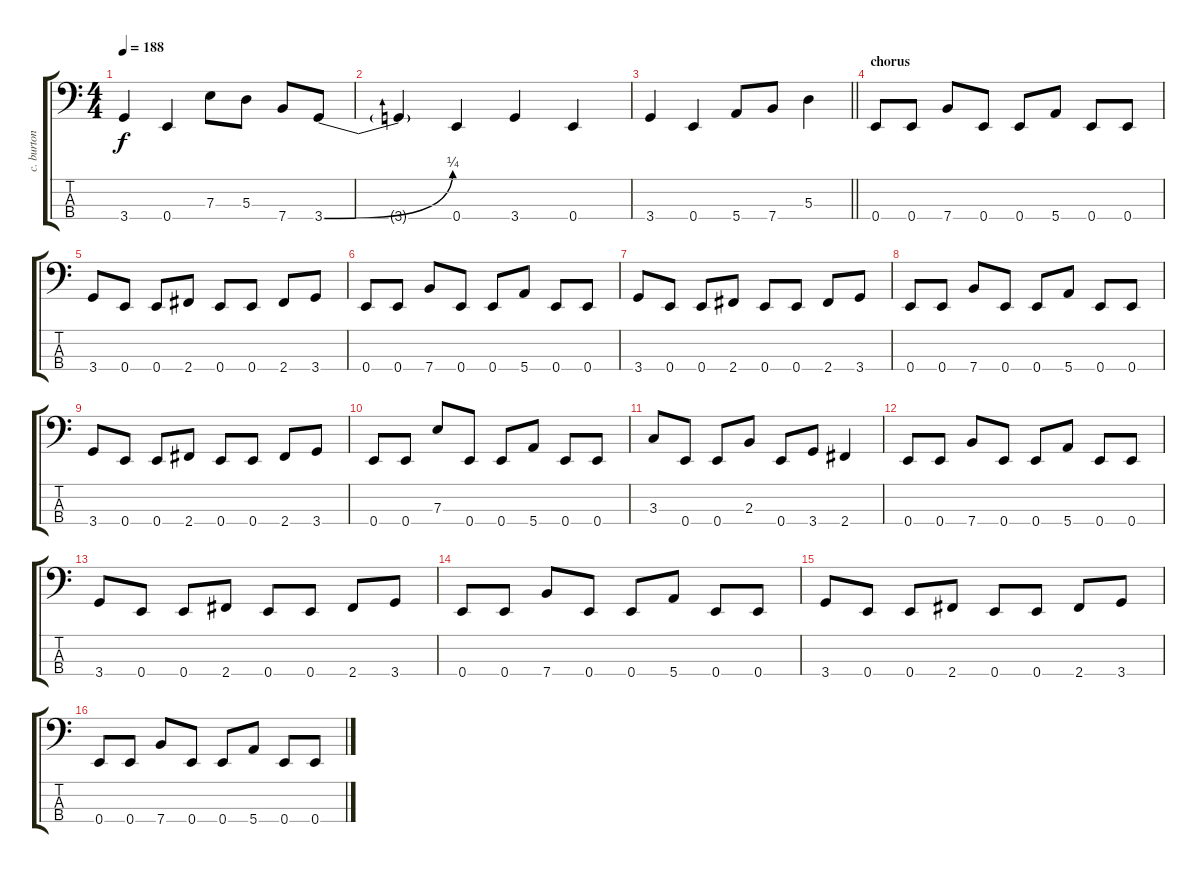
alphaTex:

\track ("c. burton - bass" "c. burton ") {instrument electricbassfinger}
\staff {score tabs}
\tuning (G2 D2 A1 E1) {hide}
\ts (4 4)
\tempo 188
\clef f4
\ks c
3.4.4{dy f} 0.4.4 7.3.8 5.3.8 7.4.8 3.4{be (bend 0 0 60 1)}.8 |
3.4{t}.4 0.4.4 3.4.4 0.4.4 |
\barLineRight lightlight
3.4.4 0.4.4 5.4.8 7.4.8 5.3.4 |
\section ("" "chorus")
0.4.8 0.4.8 7.4.8 0.4.8 0.4.8 5.4.8 0.4.8 0.4.8 |
3.4.8 0.4.8 0.4.8 2.4.8 0.4.8 0.4.8 2.4.8 3.4.8 |
0.4.8 0.4.8 7.4.8 0.4.8 0.4.8 5.4.8 0.4.8 0.4.8 |
3.4.8 0.4.8 0.4.8 2.4.8 0.4.8 0.4.8 2.4.8 3.4.8 |
0.4.8 0.4.8 7.4.8 0.4.8 0.4.8 5.4.8 0.4.8 0.4.8 |
3.4.8 0.4.8 0.4.8 2.4.8 0.4.8 0.4.8 2.4.8 3.4.8 |
0.4.8 0.4.8 7.3.8 0.4.8 0.4.8 5.4.8 0.4.8 0.4.8 |
3.3.8 0.4.8 0.4.8 2.3.8 0.4.8 3.4.8 2.4.4 |
0.4.8 0.4.8 7.4.8 0.4.8 0.4.8 5.4.8 0.4.8 0.4.8 |
3.4.8 0.4.8 0.4.8 2.4.8 0.4.8 0.4.8 2.4.8 3.4.8 |
0.4.8 0.4.8 7.4.8 0.4.8 0.4.8 5.4.8 0.4.8 0.4.8 |
3.4.8 0.4.8 0.4.8 2.4.8 0.4.8 0.4.8 2.4.8 3.4.8 |
0.4.8 0.4.8 7.4.8 0.4.8 0.4.8 5.4.8 0.4.8 0.4.8
